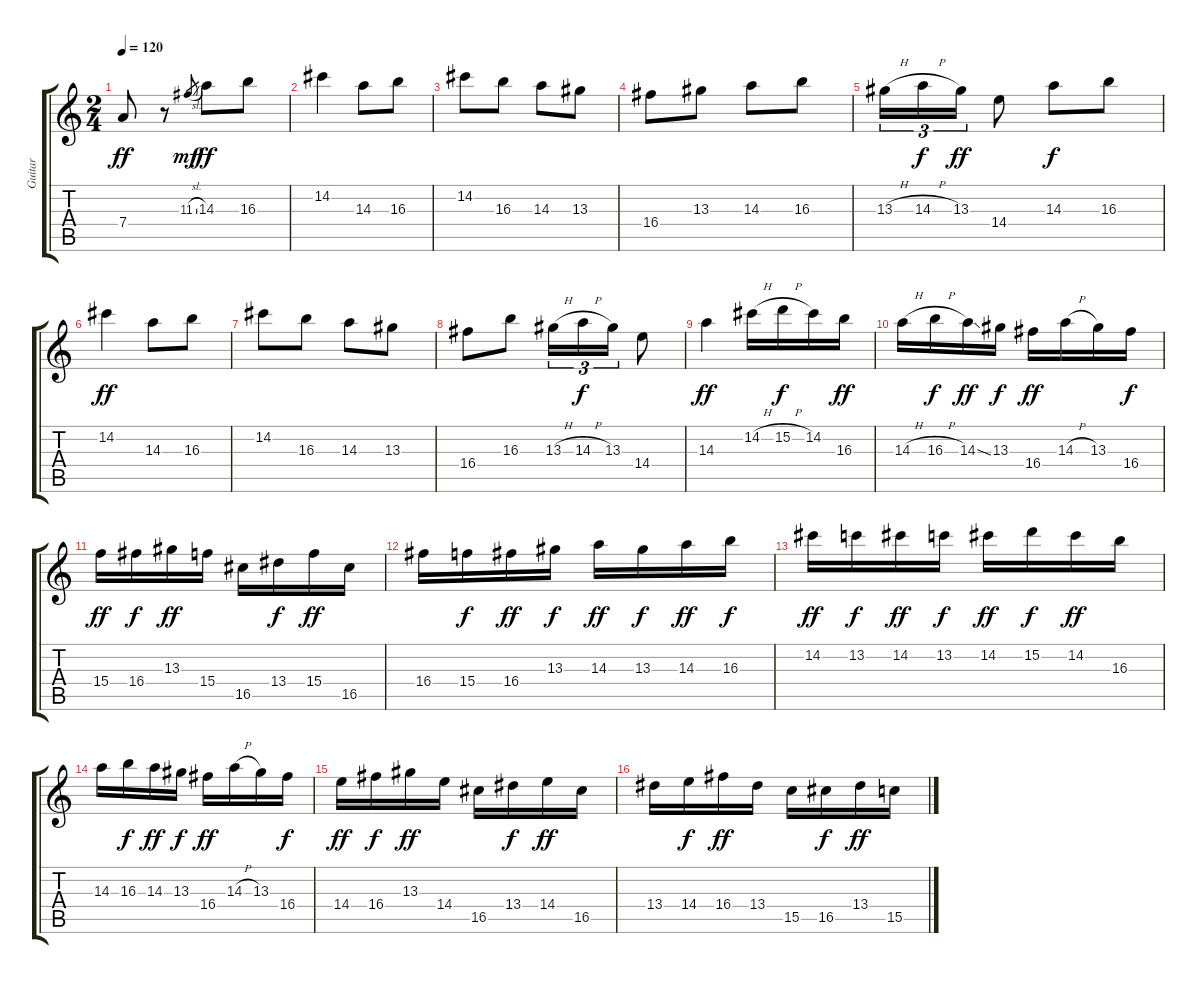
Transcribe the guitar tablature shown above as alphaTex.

\track ("Guitar" "Guitar") {instrument distortionguitar}
\staff {score tabs}
\tuning (E4 B3 G3 D3 A2 E2) {hide}
\ts (2 4)
\tempo 120
\clef g2
\ks c
7.4.8{dy ff} r.8 11.3{sl}.8{gr dy mf} 14.3.8{dy ff} 16.3.8 |
14.2.4 14.3.8 16.3.8 |
14.2.8 16.3.8 14.3.8 13.3.8 |
16.4.8 13.3.8 14.3.8 16.3.8 |
13.3{h}.16{tu (3 2)} 14.3{h}.16{tu (3 2) dy f} 13.3.16{tu (3 2) dy ff} 14.4.8 14.3.8{dy f} 16.3.8 |
14.2.4{dy ff} 14.3.8 16.3.8 |
14.2.8 16.3.8 14.3.8 13.3.8 |
16.4.8 16.3.8 13.3{h}.16{tu (3 2)} 14.3{h}.16{tu (3 2) dy f} 13.3.16{tu (3 2)} 14.4.8 |
14.3.4{dy ff} 14.2{h}.16 15.2{h}.16{dy f} 14.2.16 16.3.16{dy ff} |
14.3{h}.16 16.3{h}.16{dy f} 14.3{ss}.16{dy ff} 13.3.16{dy f} 16.4.16{dy ff} 14.3{h}.16 13.3.16 16.4.16{dy f} |
15.4.16{dy ff} 16.4.16{dy f} 13.3.16{dy ff} 15.4.16 16.5.16 13.4.16{dy f} 15.4.16{dy ff} 16.5.16 |
16.4.16 15.4.16{dy f} 16.4.16{dy ff} 13.3.16{dy f} 14.3.16{dy ff} 13.3.16{dy f} 14.3.16{dy ff} 16.3.16{dy f} |
14.2.16{dy ff} 13.2.16{dy f} 14.2.16{dy ff} 13.2.16{dy f} 14.2.16{dy ff} 15.2.16{dy f} 14.2.16{dy ff} 16.3.16 |
14.3.16 16.3.16{dy f} 14.3.16{dy ff} 13.3.16{dy f} 16.4.16{dy ff} 14.3{h}.16 13.3.16 16.4.16{dy f} |
14.4.16{dy ff} 16.4.16{dy f} 13.3.16{dy ff} 14.4.16 16.5.16 13.4.16{dy f} 14.4.16{dy ff} 16.5.16 |
13.4.16 14.4.16{dy f} 16.4.16{dy ff} 13.4.16 15.5.16 16.5.16{dy f} 13.4.16{dy ff} 15.5.16
